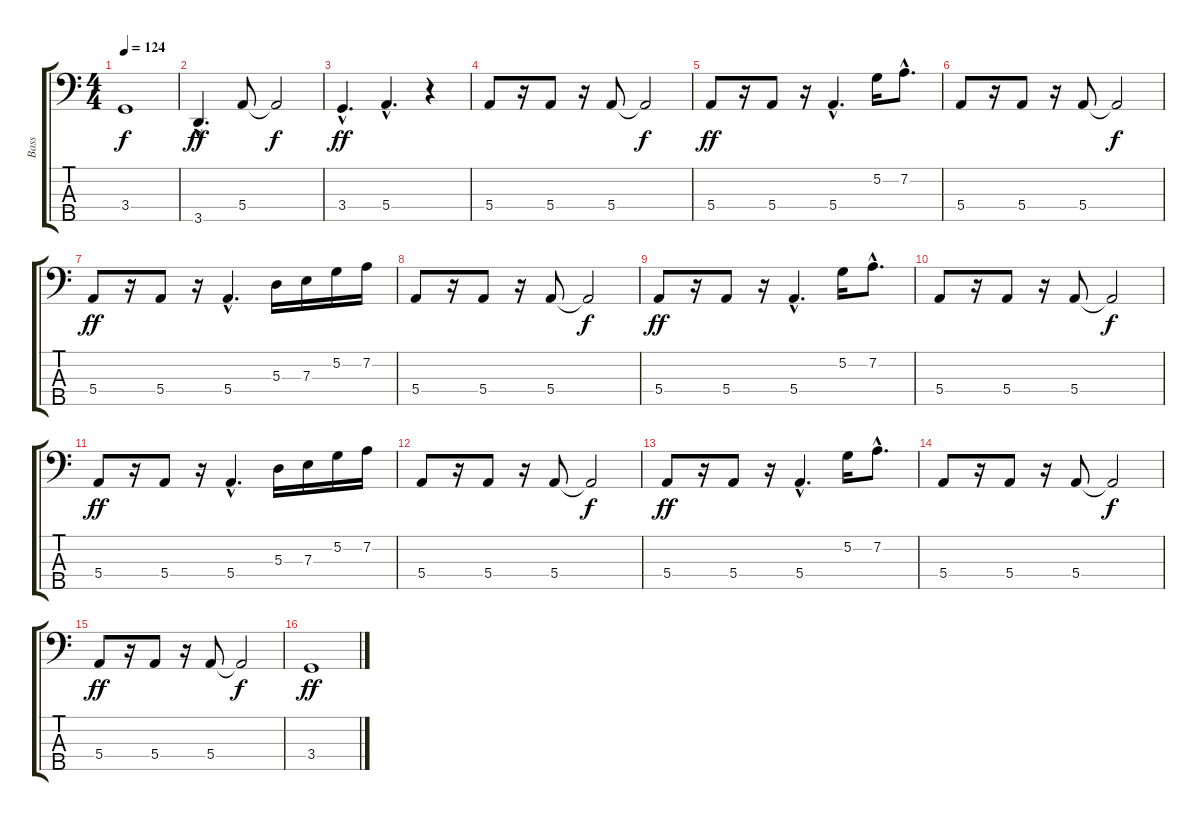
\track ("Bass" "Bass") {instrument electricbassfinger}
\staff {score tabs}
\tuning (G2 D2 A1 E1 B0) {hide}
\ts (4 4)
\tempo 124
\clef f4
\ks c
3.4{t}.1{dy f} |
3.5{hac}.4{d dy ff} 5.4.8 5.4{t}.2{dy f} |
3.4{hac}.4{d dy ff} 5.4{hac}.4{d} r.4 |
5.4.8 r.16 5.4.8 r.16 5.4.8 5.4{t}.2{dy f} |
5.4.8{dy ff} r.16 5.4.8 r.16 5.4{hac}.4{d} 5.2.16 7.2{hac}.8{d} |
5.4.8 r.16 5.4.8 r.16 5.4.8 5.4{t}.2{dy f} |
5.4.8{dy ff} r.16 5.4.8 r.16 5.4{hac}.4{d} 5.3.16 7.3.16 5.2.16 7.2.16 |
5.4.8 r.16 5.4.8 r.16 5.4.8 5.4{t}.2{dy f} |
5.4.8{dy ff} r.16 5.4.8 r.16 5.4{hac}.4{d} 5.2.16 7.2{hac}.8{d} |
5.4.8 r.16 5.4.8 r.16 5.4.8 5.4{t}.2{dy f} |
5.4.8{dy ff} r.16 5.4.8 r.16 5.4{hac}.4{d} 5.3.16 7.3.16 5.2.16 7.2.16 |
5.4.8 r.16 5.4.8 r.16 5.4.8 5.4{t}.2{dy f} |
5.4.8{dy ff} r.16 5.4.8 r.16 5.4{hac}.4{d} 5.2.16 7.2{hac}.8{d} |
5.4.8 r.16 5.4.8 r.16 5.4.8 5.4{t}.2{dy f} |
5.4.8{dy ff} r.16 5.4.8 r.16 5.4.8 5.4{t}.2{dy f} |
3.4.1{dy ff}
